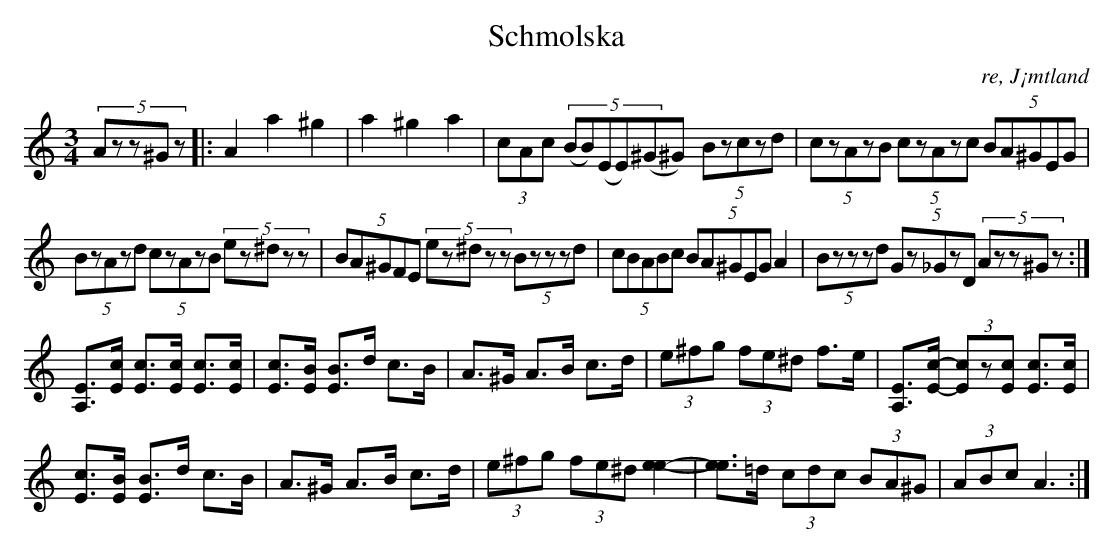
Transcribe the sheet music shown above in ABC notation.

X:1
T:Schmolska
O: re, J¡mtland
M:3/4
L:1/8
K:Am
(5:2Azz^Gz|:A2 a2 ^g2|a2 ^g2 a2|  (3cAc (5:2(BB)(EE)(^G^G) (5:2Bzczd|  (5:2czAzB (5:2czAzc (5:2BA^GEG|
 (5:2BzAzd (5:2czAzB (5:2ez^dzz|  (5:2BA^GFE (5:2ez^dzz (5:2Bzzzd|  (5:2cBABc (5:2BA^GEG  A2|  (5:2Bzzzd (5:2Gz_GzD (5:2Azz^Gz  :|
[EA,]>[cE] [cE]>[cE] [cE]>[cE] | [cE]>[BE] [BE]>d c>B | A>^G A>B c>d | (3e^fg (3fe^d f>e | [EA,]>[c-E-] (3[cE]z[cE] [cE]>[cE] |
[cE]>[BE] [BE]>d c>B | A>^G A>B c>d | (3e^fg (3fe^d [e2-e2-] | [ee]>=d (3cdc (3BA^G | (3ABc A3 :|]
